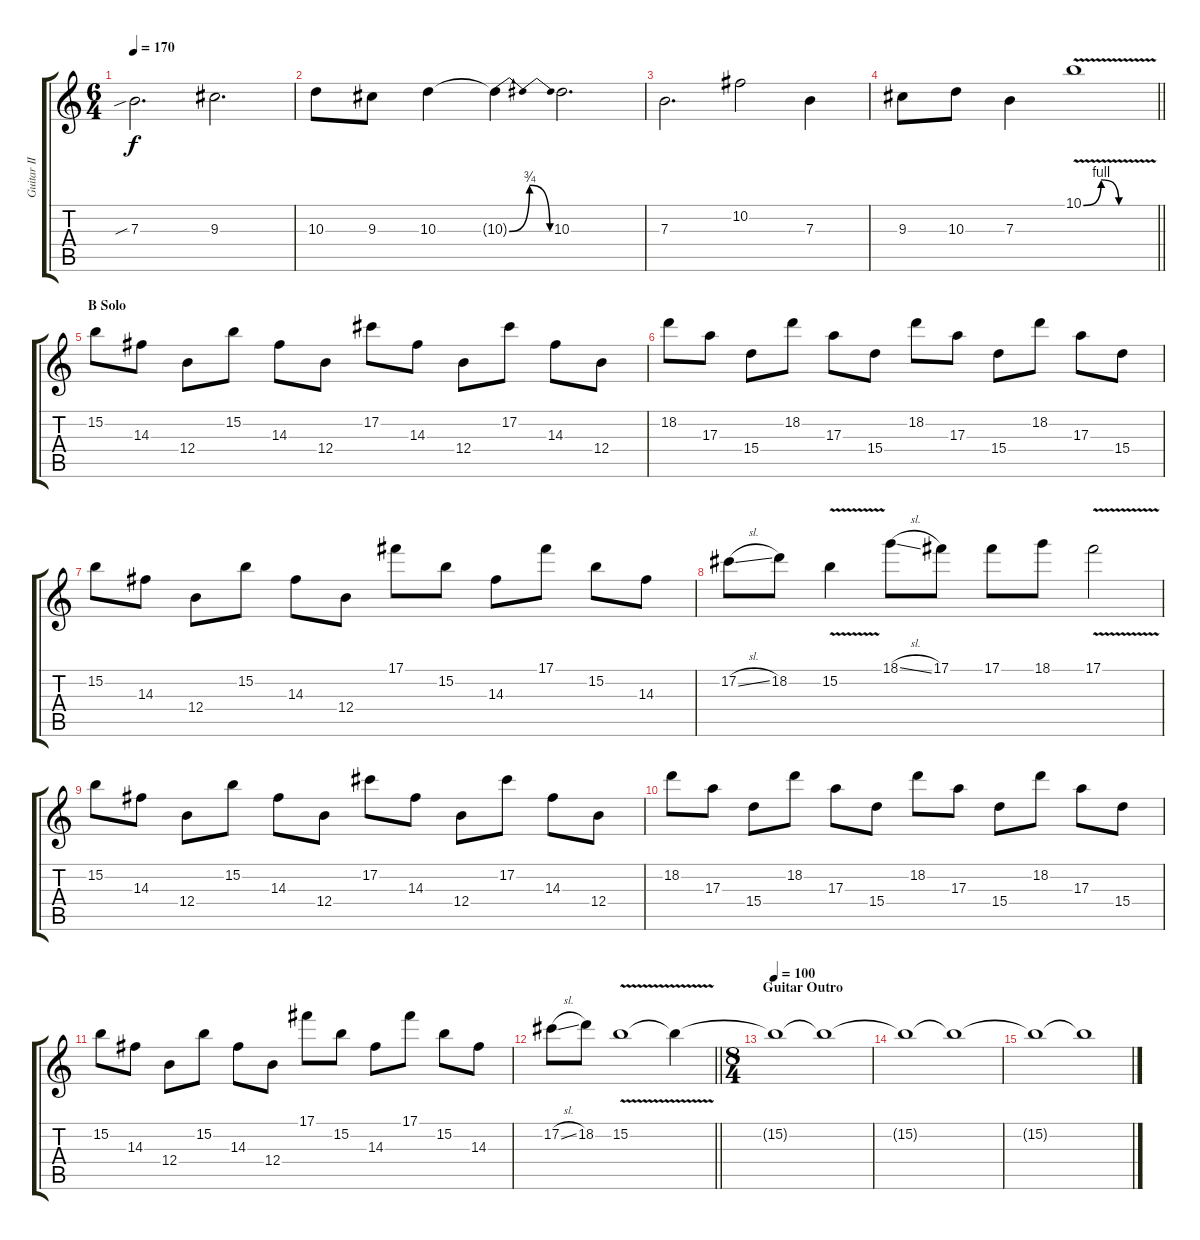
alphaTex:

\track ("Guitar II" "Guitar II") {instrument distortionguitar}
\staff {score tabs}
\tuning (Db4 Ab3 E3 B2 Gb2 B1) {hide}
\ts (6 4)
\tempo 170
\clef g2
\ks c
7.3{sib}.2{d dy f} 9.3.2{d} |
10.3.8 9.3.8 10.3.4 10.3{be (bendrelease 0 0 15 3 30 3 60 0) t}.4 10.3.2{d} |
7.3.2{d} 10.2.2 7.3.4 |
\barLineRight lightlight
9.3.8 10.3.8 7.3.4 10.1{be (custom 0 0 15 4 30 0 60 0) v}.1 |
\section ("" "B Solo")
15.2.8 14.3.8 12.4.8 15.2.8 14.3.8 12.4.8 17.2.8 14.3.8 12.4.8 17.2.8 14.3.8 12.4.8 |
18.2.8 17.3.8 15.4.8 18.2.8 17.3.8 15.4.8 18.2.8 17.3.8 15.4.8 18.2.8 17.3.8 15.4.8 |
15.2.8 14.3.8 12.4.8 15.2.8 14.3.8 12.4.8 17.1.8 15.2.8 14.3.8 17.1.8 15.2.8 14.3.8 |
17.2{sl}.8 18.2.8 15.2{v}.4 18.1{sl}.8 17.1.8 17.1.8 18.1.8 17.1{v}.2 |
15.2.8 14.3.8 12.4.8 15.2.8 14.3.8 12.4.8 17.2.8 14.3.8 12.4.8 17.2.8 14.3.8 12.4.8 |
18.2.8 17.3.8 15.4.8 18.2.8 17.3.8 15.4.8 18.2.8 17.3.8 15.4.8 18.2.8 17.3.8 15.4.8 |
15.2.8 14.3.8 12.4.8 15.2.8 14.3.8 12.4.8 17.1.8 15.2.8 14.3.8 17.1.8 15.2.8 14.3.8 |
\barLineRight lightlight
17.2{sl}.8 18.2.8 15.2{v}.1 15.2{t}.4 |
\ts (8 4)
\section ("" "Guitar Outro")
\tempo 100
15.2{t}.1 15.2{t}.1 |
15.2{t}.1 15.2{t}.1 |
15.2{t}.1 15.2{t}.1
